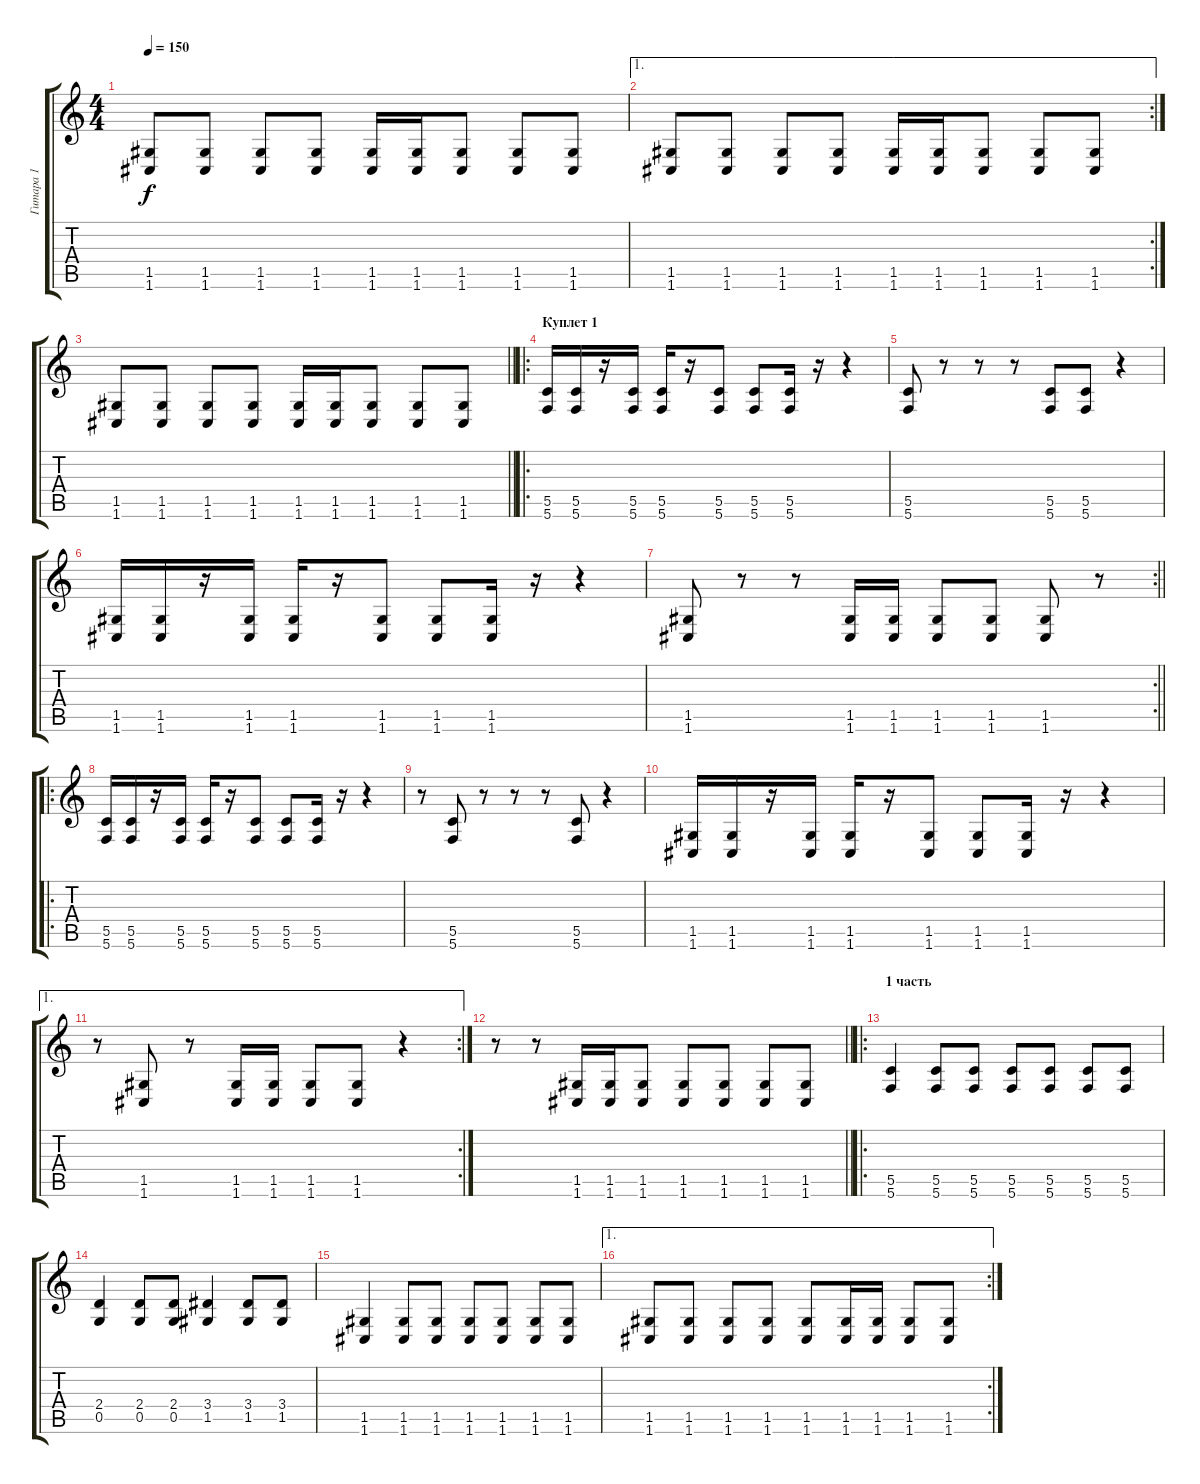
\track ("Гитара 1" "Гитара 1") {instrument distortionguitar}
\staff {score tabs}
\tuning (D4 A3 F3 C3 G2 C2) {hide}
\ts (4 4)
\tempo 150
\clef g2
\ks c
(1.5 1.6).8{dy f} (1.5 1.6).8 (1.5 1.6).8 (1.5 1.6).8 (1.5 1.6).16 (1.5 1.6).16 (1.5 1.6).8 (1.5 1.6).8 (1.5 1.6).8 |
\ae 1
\rc 2
(1.5 1.6).8 (1.5 1.6).8 (1.5 1.6).8 (1.5 1.6).8 (1.5 1.6).16 (1.5 1.6).16 (1.5 1.6).8 (1.5 1.6).8 (1.5 1.6).8 |
\barLineRight lightlight
(1.5 1.6).8 (1.5 1.6).8 (1.5 1.6).8 (1.5 1.6).8 (1.5 1.6).16 (1.5 1.6).16 (1.5 1.6).8 (1.5 1.6).8 (1.5 1.6).8 |
\ro
\section ("" "Куплет 1")
(5.5 5.6).16 (5.5 5.6).16 r.16 (5.5 5.6).16 (5.5 5.6).16 r.16 (5.5 5.6).8 (5.5 5.6).8 (5.5 5.6).16 r.16 r.4 |
(5.5 5.6).8 r.8 r.8 r.8 (5.5 5.6).8 (5.5 5.6).8 r.4 |
(1.5 1.6).16 (1.5 1.6).16 r.16 (1.5 1.6).16 (1.5 1.6).16 r.16 (1.5 1.6).8 (1.5 1.6).8 (1.5 1.6).16 r.16 r.4 |
\rc 2
\barLineRight lightlight
(1.5 1.6).8 r.8 r.8 (1.5 1.6).16 (1.5 1.6).16 (1.5 1.6).8 (1.5 1.6).8 (1.5 1.6).8 r.8 |
\ro
\section ("" "")
(5.5 5.6).16 (5.5 5.6).16 r.16 (5.5 5.6).16 (5.5 5.6).16 r.16 (5.5 5.6).8 (5.5 5.6).8 (5.5 5.6).16 r.16 r.4 |
r.8 (5.5 5.6).8 r.8 r.8 r.8 (5.5 5.6).8 r.4 |
(1.5 1.6).16 (1.5 1.6).16 r.16 (1.5 1.6).16 (1.5 1.6).16 r.16 (1.5 1.6).8 (1.5 1.6).8 (1.5 1.6).16 r.16 r.4 |
\ae 1
\rc 2
r.8 (1.5 1.6).8 r.8 (1.5 1.6).16 (1.5 1.6).16 (1.5 1.6).8 (1.5 1.6).8 r.4 |
\barLineRight lightlight
r.8 r.8 (1.5 1.6).16 (1.5 1.6).16 (1.5 1.6).8 (1.5 1.6).8 (1.5 1.6).8 (1.5 1.6).8 (1.5 1.6).8 |
\ro
\section ("" "1 часть")
(5.5 5.6).4 (5.5 5.6).8 (5.5 5.6).8 (5.5 5.6).8 (5.5 5.6).8 (5.5 5.6).8 (5.5 5.6).8 |
(2.4 0.5).4 (2.4 0.5).8 (2.4 0.5).8 (3.4 1.5).4 (3.4 1.5).8 (3.4 1.5).8 |
(1.5 1.6).4 (1.5 1.6).8 (1.5 1.6).8 (1.5 1.6).8 (1.5 1.6).8 (1.5 1.6).8 (1.5 1.6).8 |
\ae 1
\rc 2
(1.5 1.6).8 (1.5 1.6).8 (1.5 1.6).8 (1.5 1.6).8 (1.5 1.6).8 (1.5 1.6).16 (1.5 1.6).16 (1.5 1.6).8 (1.5 1.6).8
